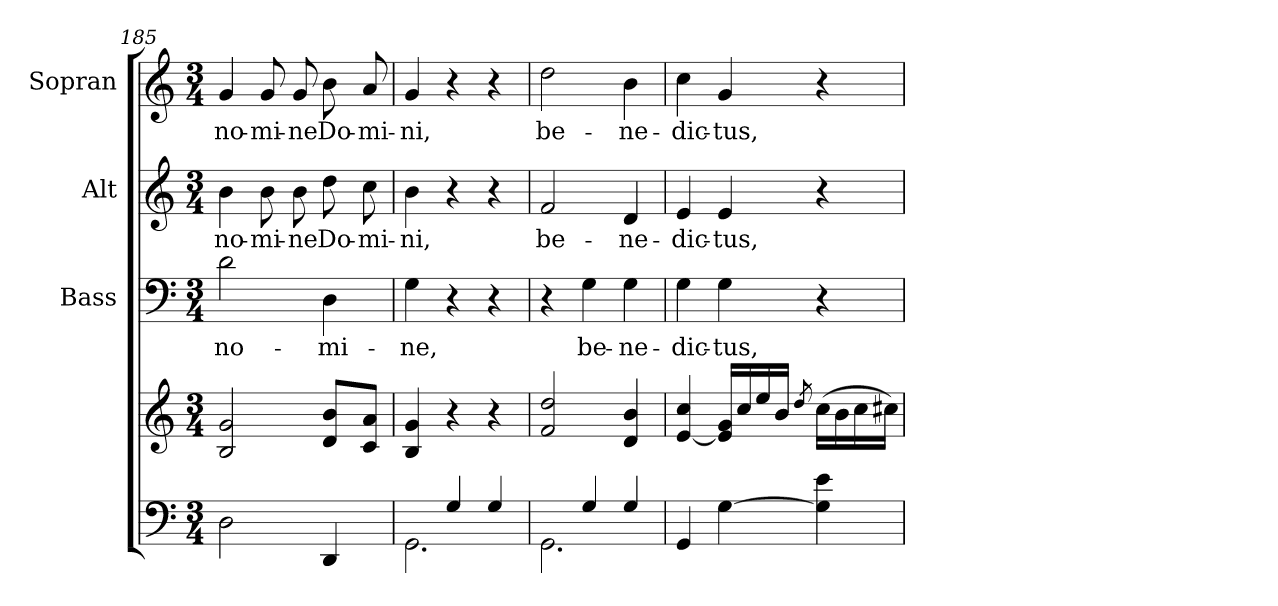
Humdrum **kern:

**kern	**kern	**kern	**text	**kern	**text	**kern	**text
*part4	*part4	*part3	*part3	*part2	*part2	*part1	*part1
*staff5	*staff4	*staff3	*staff3	*staff2	*staff2	*staff1	*staff1
*	*	*I"Bass	*	*I"Alt	*	*I"Sopran	*
*	*	*I'B.	*	*I'A.	*	*I'S.	*
*clefF4	*clefG2	*clefF4	*	*clefG2	*	*clefG2	*
*k[]	*k[]	*k[]	*	*k[]	*	*k[]	*
*C:	*C:	*C:	*	*C:	*	*C:	*
*M3/4	*M3/4	*M3/4	*	*M3/4	*	*M3/4	*
=185	=185	=185	=185	=185	=185	=185	=185
!	!	!	!LO:LY:b	!	!LO:LY:b	!	!LO:LY:b
2D\	2B/ 2g/	2d\	no-	4b\	no-	4g/	no-
!	!	!	!	!	!LO:LY:b	!	!LO:LY:b
.	.	.	.	8b\	-mi-	8g/	-mi-
!	!	!	!	!	!LO:LY:b	!	!LO:LY:b
.	.	.	.	8b\	-ne	8g/	-ne
!	!	!	!LO:LY:b	!	!LO:LY:b	!	!LO:LY:b
4DD/	8d/ 8b/L	4D\	-mi-	8dd\	Do-	8b\	Do-
!	!	!	!	!	!LO:LY:b	!	!LO:LY:b
.	8c/ 8a/J	.	.	8cc\	-mi-	8a/	-mi-
=186	=186	=186	=186	=186	=186	=186	=186
*^	*	*	*	*	*	*	*
!	!	!	!	!LO:LY:b	!	!LO:LY:b	!	!LO:LY:b
4ryy	2.GG\	4B/ 4g/	4G\	-ne,	4b\	-ni,	4g/	-ni,
4G/	.	4r	4r	.	4r	.	4r	.
4G/	.	4r	4r	.	4r	.	4r	.
=187	=187	=187	=187	=187	=187	=187	=187	=187
!	!	!	!	!	!	!LO:LY:b	!	!LO:LY:b
4ryy	2.GG\	2f/ 2dd/	4r	.	2f/	be-	2dd\	be-
!	!	!	!	!LO:LY:b	!	!	!	!
4G/	.	.	4G\	be-	.	.	.	.
!	!	!	!	!LO:LY:b	!	!LO:LY:b	!	!LO:LY:b
4G/	.	4d/ 4b/	4G\	-ne-	4d/	-ne-	4b\	-ne-
*v	*v	*	*	*	*	*	*	*
=188	=188	=188	=188	=188	=188	=188	=188
!	!	!	!LO:LY:b	!	!LO:LY:b	!	!LO:LY:b
4GG/	[4e/ 4cc/	4G\	-dic-	4e/	-dic-	4cc\	-dic-
!	!	!	!LO:LY:b	!	!LO:LY:b	!	!LO:LY:b
[4G\	16e/] 16g/LL	4G\	-tus,	4e/	-tus,	4g/	-tus,
.	16cc/	.	.	.	.	.	.
.	16ee/	.	.	.	.	.	.
.	16b/JJ	.	.	.	.	.	.
.	8qdd/	.	.	.	.	.	.
4G\] 4e\	(>16cc\LL	4r	.	4r	.	4r	.
.	16b\	.	.	.	.	.	.
.	16cc\	.	.	.	.	.	.
.	16cc#X\JJ)	.	.	.	.	.	.
=	=	=	=	=	=	=	=
*-	*-	*-	*-	*-	*-	*-	*-
